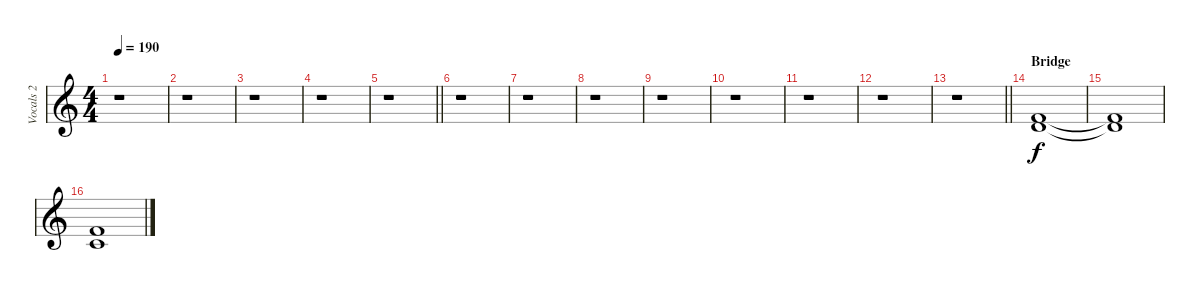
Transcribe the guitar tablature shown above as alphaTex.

\track ("Vocals 2" "Vocals 2") {instrument harmonica}
\staff {score}
\tuning (E4 B3 G3 D3 A2 E2) {hide}
\ts (4 4)
\tempo 190
\clef g2
\ks c
r.1{dy f} |
r.1 |
r.1 |
r.1 |
\barLineRight lightlight
r.1 |
r.1 |
r.1 |
r.1 |
r.1 |
r.1 |
r.1 |
r.1 |
\barLineRight lightlight
r.1 |
\section ("" "Bridge")
(6.2 7.3).1 |
(6.2{t} 7.3{t}).1 |
(6.2 5.3).1
